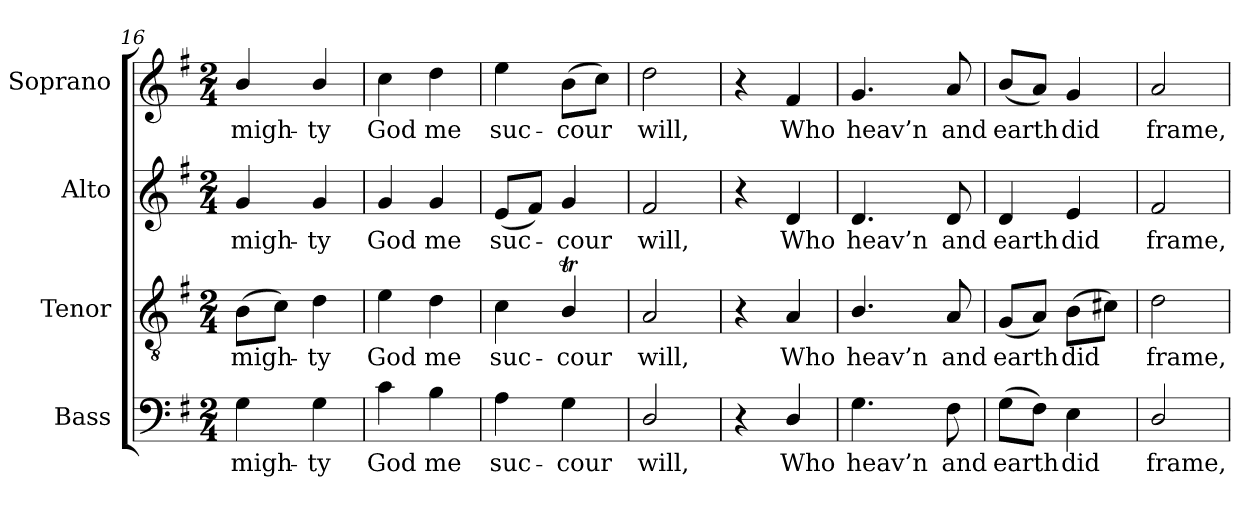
**kern	**text	**kern	**text	**kern	**text	**kern	**text
*part4	*part4	*part3	*part3	*part2	*part2	*part1	*part1
*staff4	*staff4	*staff3	*staff3	*staff2	*staff2	*staff1	*staff1
*I"Bass	*	*I"Tenor	*	*I"Alto	*	*I"Soprano	*
*I'B.	*	*I'T.	*	*I'A.	*	*I'S.	*
*clefF4	*	*clefGv2	*	*clefG2	*	*clefG2	*
*	*	*ITrd7c12	*	*	*	*	*
*k[f#]	*	*k[f#]	*	*k[f#]	*	*k[f#]	*
*G:	*	*G:	*	*G:	*	*G:	*
*M2/4	*	*M2/4	*	*M2/4	*	*M2/4	*
=16	=16	=16	=16	=16	=16	=16	=16
!	!LO:LY:b:color=#000000	!	!	!	!	!	!
!	!	!	!LO:LY:b:color=#000000	!	!	!	!
!	!	!	!	!	!LO:LY:b:color=#000000	!	!
!	!	!	!	!	!	!	!LO:LY:b:color=#000000
4Gi\	migh-	(8BBi\L	migh-	4gi/	migh-	4bi/	migh-
.	.	8Ci\J)	.	.	.	.	.
!	!LO:LY:b:color=#000000	!	!	!	!	!	!
!	!	!	!LO:LY:b:color=#000000	!	!	!	!
!	!	!	!	!	!LO:LY:b:color=#000000	!	!
!	!	!	!	!	!	!	!LO:LY:b:color=#000000
4Gi\	-ty	4Di\	-ty	4gi/	-ty	4bi/	-ty
=17	=17	=17	=17	=17	=17	=17	=17
!	!LO:LY:b:color=#000000	!	!	!	!	!	!
!	!	!	!LO:LY:b:color=#000000	!	!	!	!
!	!	!	!	!	!LO:LY:b:color=#000000	!	!
!	!	!	!	!	!	!	!LO:LY:b:color=#000000
4ci\	God	4Ei\	God	4gi/	God	4cci\	God
!	!LO:LY:b:color=#000000	!	!	!	!	!	!
!	!	!	!LO:LY:b:color=#000000	!	!	!	!
!	!	!	!	!	!LO:LY:b:color=#000000	!	!
!	!	!	!	!	!	!	!LO:LY:b:color=#000000
4Bi\	me	4Di\	me	4gi/	me	4ddi\	me
=18	=18	=18	=18	=18	=18	=18	=18
!	!LO:LY:b:color=#000000	!	!	!	!	!	!
!	!	!	!LO:LY:b:color=#000000	!	!	!	!
!	!	!	!	!	!LO:LY:b:color=#000000	!	!
!	!	!	!	!	!	!	!LO:LY:b:color=#000000
4Ai\	suc-	4Ci\	suc-	(8ei/L	suc-	4eei\	suc-
.	.	.	.	8f#i/J)	.	.	.
!	!LO:LY:b:color=#000000	!	!	!	!	!	!
!	!	!	!LO:LY:b:color=#000000	!	!	!	!
!	!	!	!	!	!LO:LY:b:color=#000000	!	!
!	!	!	!	!	!	!	!LO:LY:b:color=#000000
4Gi\	-cour	4BBti/	-cour	4gi/	-cour	(8bi\L	-cour
.	.	.	.	.	.	8cci\J)	.
!!LO:LB:g=z
=19	=19	=19	=19	=19	=19	=19	=19
!	!LO:LY:b:color=#000000	!	!	!	!	!	!
!	!	!	!LO:LY:b:color=#000000	!	!	!	!
!	!	!	!	!	!LO:LY:b:color=#000000	!	!
!	!	!	!	!	!	!	!LO:LY:b:color=#000000
2Di/	will,	2AAi/	will,	2f#i/	will,	2ddi\	will,
=20	=20	=20	=20	=20	=20	=20	=20
4r	.	4r	.	4r	.	4r	.
!	!LO:LY:b:color=#000000	!	!	!	!	!	!
!	!	!	!LO:LY:b:color=#000000	!	!	!	!
!	!	!	!	!	!LO:LY:b:color=#000000	!	!
!	!	!	!	!	!	!	!LO:LY:b:color=#000000
4Di/	Who	4AAi/	Who	4di/	Who	4f#i/	Who
=21	=21	=21	=21	=21	=21	=21	=21
!	!LO:LY:b:color=#000000	!	!	!	!	!	!
!	!	!	!LO:LY:b:color=#000000	!	!	!	!
!	!	!	!	!	!LO:LY:b:color=#000000	!	!
!	!	!	!	!	!	!	!LO:LY:b:color=#000000
4.Gi\	heav’n	4.BBi/	heav’n	4.di/	heav’n	4.gi/	heav’n
!	!LO:LY:b:color=#000000	!	!	!	!	!	!
!	!	!	!LO:LY:b:color=#000000	!	!	!	!
!	!	!	!	!	!LO:LY:b:color=#000000	!	!
!	!	!	!	!	!	!	!LO:LY:b:color=#000000
8F#i\	and	8AAi/	and	8di/	and	8ai/	and
=22	=22	=22	=22	=22	=22	=22	=22
!	!LO:LY:b:color=#000000	!	!	!	!	!	!
!	!	!	!LO:LY:b:color=#000000	!	!	!	!
!	!	!	!	!	!LO:LY:b:color=#000000	!	!
!	!	!	!	!	!	!	!LO:LY:b:color=#000000
(8Gi\L	earth	(8GGi/L	earth	4di/	earth	(8bi/L	earth
8F#i\J)	.	8AAi/J)	.	.	.	8ai/J)	.
!	!LO:LY:b:color=#000000	!	!	!	!	!	!
!	!	!	!LO:LY:b:color=#000000	!	!	!	!
!	!	!	!	!	!LO:LY:b:color=#000000	!	!
!	!	!	!	!	!	!	!LO:LY:b:color=#000000
4Ei\	did	(8BBi\L	did	4ei/	did	4gi/	did
.	.	8C#Xi\J)	.	.	.	.	.
=23	=23	=23	=23	=23	=23	=23	=23
!	!LO:LY:b:color=#000000	!	!	!	!	!	!
!	!	!	!LO:LY:b:color=#000000	!	!	!	!
!	!	!	!	!	!LO:LY:b:color=#000000	!	!
!	!	!	!	!	!	!	!LO:LY:b:color=#000000
2Di/	frame,	2Di\	frame,	2f#i/	frame,	2ai/	frame,
=	=	=	=	=	=	=	=
*-	*-	*-	*-	*-	*-	*-	*-
